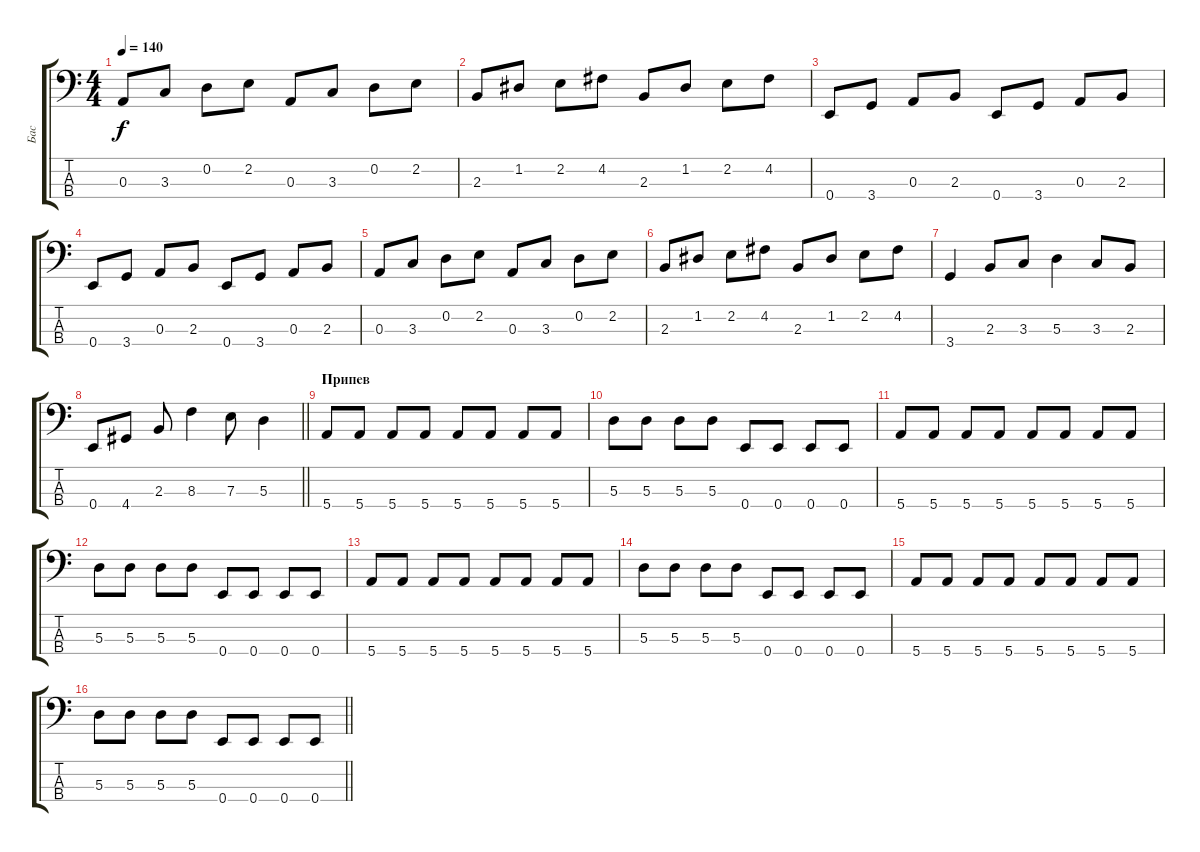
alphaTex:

\track ("Бас" "Бас") {instrument electricbassfinger}
\staff {score tabs}
\tuning (G2 D2 A1 E1) {hide}
\ts (4 4)
\tempo 140
\clef f4
\ks c
0.3.8{dy f} 3.3.8 0.2.8 2.2.8 0.3.8 3.3.8 0.2.8 2.2.8 |
2.3.8 1.2.8 2.2.8 4.2.8 2.3.8 1.2.8 2.2.8 4.2.8 |
0.4.8 3.4.8 0.3.8 2.3.8 0.4.8 3.4.8 0.3.8 2.3.8 |
0.4.8 3.4.8 0.3.8 2.3.8 0.4.8 3.4.8 0.3.8 2.3.8 |
0.3.8 3.3.8 0.2.8 2.2.8 0.3.8 3.3.8 0.2.8 2.2.8 |
2.3.8 1.2.8 2.2.8 4.2.8 2.3.8 1.2.8 2.2.8 4.2.8 |
3.4.4 2.3.8 3.3.8 5.3.4 3.3.8 2.3.8 |
\barLineRight lightlight
0.4.8 4.4.8 2.3.8 8.3.4 7.3.8 5.3.4 |
\section ("" "Припев")
5.4.8 5.4.8 5.4.8 5.4.8 5.4.8 5.4.8 5.4.8 5.4.8 |
5.3.8 5.3.8 5.3.8 5.3.8 0.4.8 0.4.8 0.4.8 0.4.8 |
5.4.8 5.4.8 5.4.8 5.4.8 5.4.8 5.4.8 5.4.8 5.4.8 |
5.3.8 5.3.8 5.3.8 5.3.8 0.4.8 0.4.8 0.4.8 0.4.8 |
5.4.8 5.4.8 5.4.8 5.4.8 5.4.8 5.4.8 5.4.8 5.4.8 |
5.3.8 5.3.8 5.3.8 5.3.8 0.4.8 0.4.8 0.4.8 0.4.8 |
5.4.8 5.4.8 5.4.8 5.4.8 5.4.8 5.4.8 5.4.8 5.4.8 |
\barLineRight lightlight
5.3.8 5.3.8 5.3.8 5.3.8 0.4.8 0.4.8 0.4.8 0.4.8
